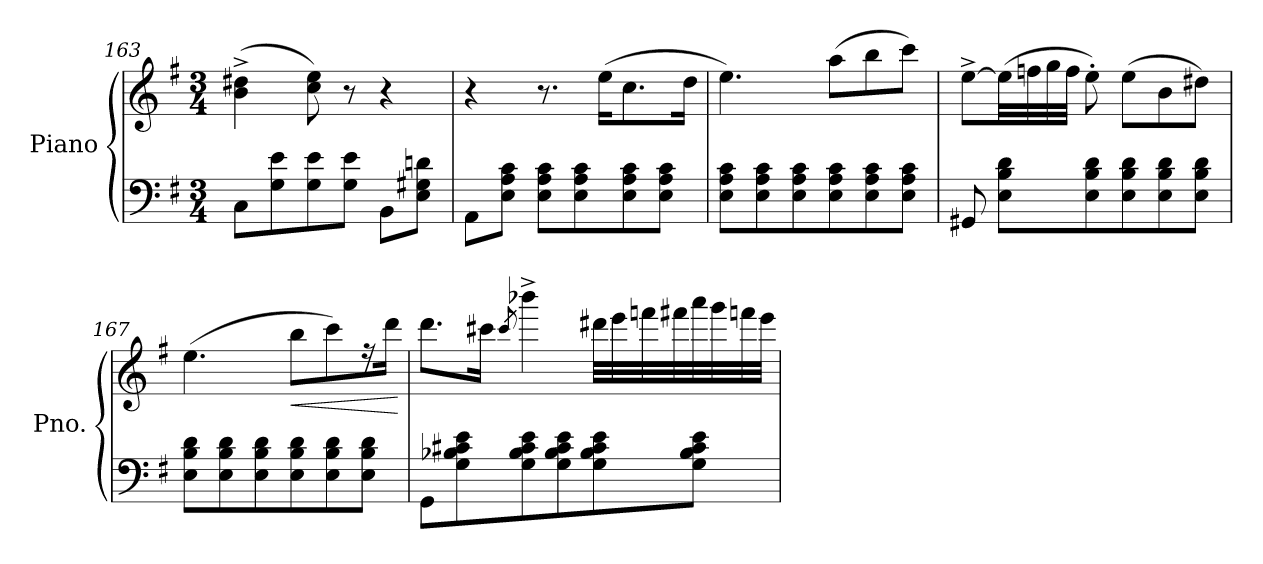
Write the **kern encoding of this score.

**kern	**kern	**dynam
*part1	*part1	*part1
*staff2	*staff1	*staff1/2
*I"Piano	*	*
*I'Pno.	*	*
!!LO:LB:g=z
*clefF4	*clefG2	*
*k[f#]	*k[f#]	*
*M3/4	*M3/4	*
=163	=163	=163
8C\L	(>4b\^ 4dd#X\^	.
8G\ 8e\	.	.
8G\ 8e\	8cc\ 8ee\)	.
8G\ 8e\J	8r	.
8BB\L	4r	.
8E\ 8G#X\ 8dn\J	.	.
=164	=164	=164
8AA\L	4r	.
8E\ 8A\ 8c\J	.	.
8E\ 8A\ 8c\L	8.r	.
8E\ 8A\ 8c\	.	.
.	(>16ee\KL	.
8E\ 8A\ 8c\	8.cc\	.
8E\ 8A\ 8c\J	.	.
.	16dd\Jk	.
=165	=165	=165
8E\ 8A\ 8c\L	4.ee\)	.
8E\ 8A\ 8c\	.	.
8E\ 8A\ 8c\	.	.
8E\ 8A\ 8c\	(>8aa\L	.
8E\ 8A\ 8c\	8bb\	.
8E\ 8A\ 8c\J	8ccc\J)	.
=166	=166	=166
8GG#X/	[8ee^\L	.
8E\ 8B\ 8d\L	(>32ee\LL]	.
.	32ffn\	.
.	32gg\	.
.	32ff\JJJ	.
8E\ 8B\ 8d\	8ee'\)	.
8E\ 8B\ 8d\	(>8ee\L	.
8E\ 8B\ 8d\	8b\	.
8E\ 8B\ 8d\J	8dd#X\J)	.
!!LO:LB:g=z
=167	=167	=167
8E\ 8B\ 8d\L	(>4.ee\	.
8E\ 8B\ 8d\	.	.
8E\ 8B\ 8d\	.	.
!	!	!LO:HP:b
8E\ 8B\ 8d\	8bb\L	<
8E\ 8B\ 8d\	8ccc\)	.
8E\ 8B\ 8d\J	16rff	.
.	16ddd\Jk	.
.	.	[
=168	=168	=168
8GG\L	8.ddd\L	.
8G\ 8B-X\ 8c#X\ 8e\	.	.
.	16ccc#X\Jk	.
.	8qccc#/	.
8G\ 8B-\ 8c#\ 8e\	4bbb-X^\	.
8G\ 8B-\ 8c#\ 8e\	.	.
8G\ 8B-\ 8c#\ 8e\	32ddd#X\LLL	.
.	32eee\	.
!	!	!LO:DY:b
.	32fffn\	other-dynamics
.	32fff#X\	.
8G\ 8B-\ 8c#\ 8e\J	32aaa\	.
.	32ggg\	.
.	32fffn\	.
.	32eee\JJJ	.
=	=	=
*-	*-	*-
